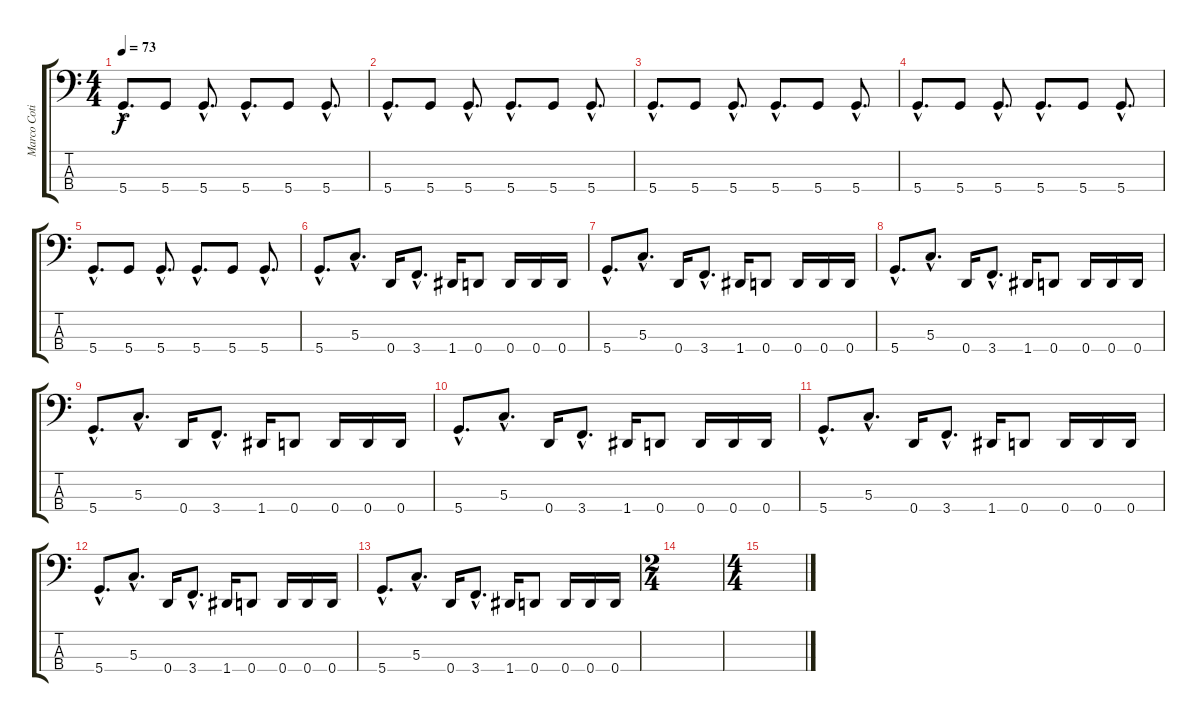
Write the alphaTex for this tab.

\track ("Marco Coti Zelati" "Marco Coti") {instrument electricbassfinger}
\staff {score tabs}
\tuning (F2 C2 G1 D1) {hide}
\ts (4 4)
\tempo 73
\clef f4
\ks c
5.4{hac}.8{d dy f} 5.4.8 5.4{hac}.8{d} 5.4{hac}.8{d} 5.4.8 5.4{hac}.8{d} |
5.4{hac}.8{d} 5.4.8 5.4{hac}.8{d} 5.4{hac}.8{d} 5.4.8 5.4{hac}.8{d} |
5.4{hac}.8{d} 5.4.8 5.4{hac}.8{d} 5.4{hac}.8{d} 5.4.8 5.4{hac}.8{d} |
5.4{hac}.8{d} 5.4.8 5.4{hac}.8{d} 5.4{hac}.8{d} 5.4.8 5.4{hac}.8{d} |
5.4{hac}.8{d} 5.4.8 5.4{hac}.8{d} 5.4{hac}.8{d} 5.4.8 5.4{hac}.8{d} |
5.4{hac}.8{d} 5.3{hac}.8{d} 0.4.16 3.4{hac}.8{d} 1.4.16 0.4.8 0.4.16 0.4.16 0.4.16 |
5.4{hac}.8{d} 5.3{hac}.8{d} 0.4.16 3.4{hac}.8{d} 1.4.16 0.4.8 0.4.16 0.4.16 0.4.16 |
5.4{hac}.8{d} 5.3{hac}.8{d} 0.4.16 3.4{hac}.8{d} 1.4.16 0.4.8 0.4.16 0.4.16 0.4.16 |
5.4{hac}.8{d} 5.3{hac}.8{d} 0.4.16 3.4{hac}.8{d} 1.4.16 0.4.8 0.4.16 0.4.16 0.4.16 |
5.4{hac}.8{d} 5.3{hac}.8{d} 0.4.16 3.4{hac}.8{d} 1.4.16 0.4.8 0.4.16 0.4.16 0.4.16 |
5.4{hac}.8{d} 5.3{hac}.8{d} 0.4.16 3.4{hac}.8{d} 1.4.16 0.4.8 0.4.16 0.4.16 0.4.16 |
5.4{hac}.8{d} 5.3{hac}.8{d} 0.4.16 3.4{hac}.8{d} 1.4.16 0.4.8 0.4.16 0.4.16 0.4.16 |
5.4{hac}.8{d} 5.3{hac}.8{d} 0.4.16 3.4{hac}.8{d} 1.4.16 0.4.8 0.4.16 0.4.16 0.4.16 |
\ts (2 4)
|
\ts (4 4)
